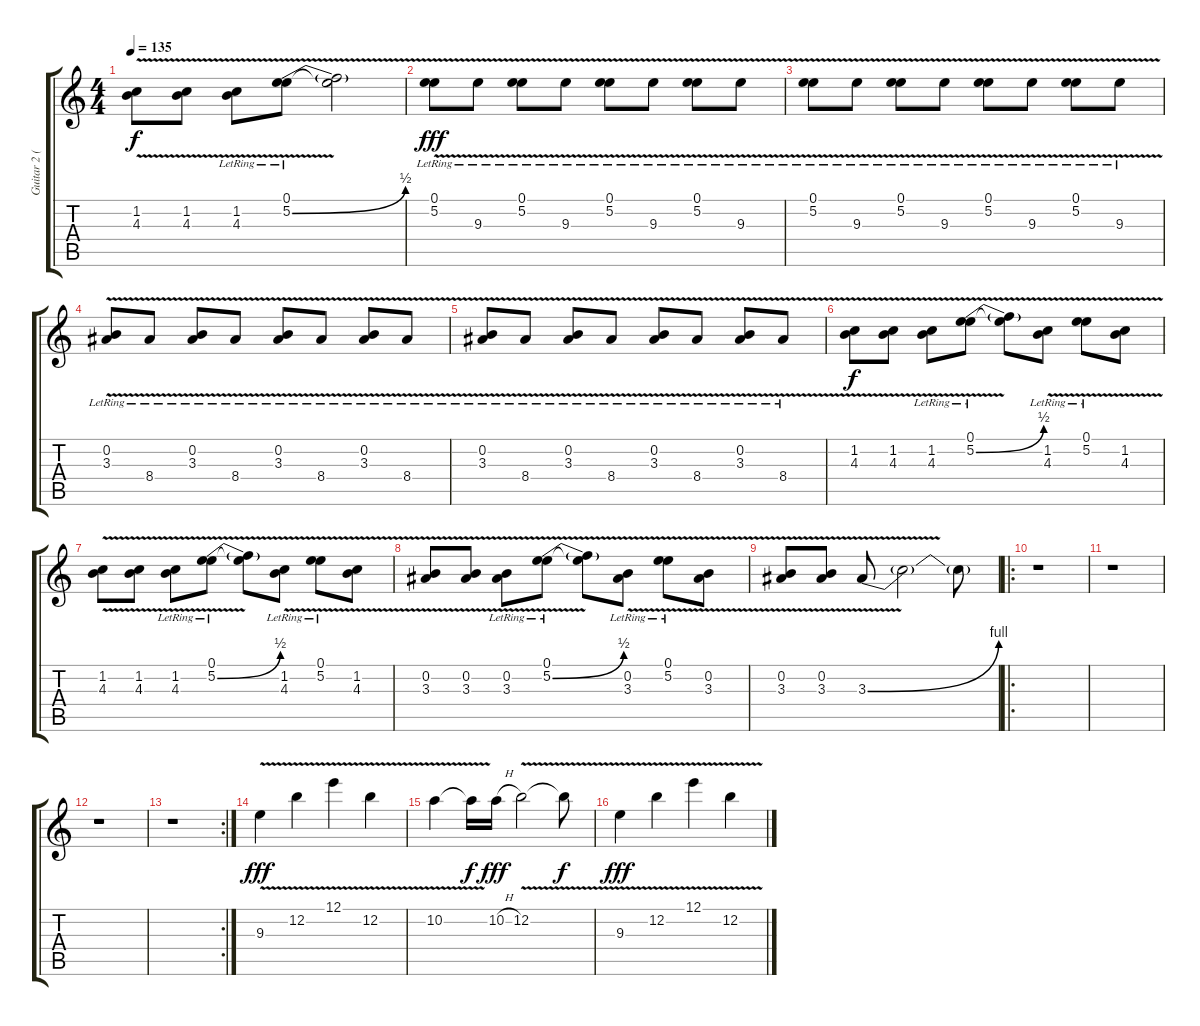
\track ("Guitar 2 (John 5)" "Guitar 2 (") {instrument overdrivenguitar}
\staff {score tabs}
\tuning (E4 B3 G3 D3 A2 E2) {hide}
\ts (4 4)
\tempo 135
\clef g2
\ks c
(1.2 4.3{v}).8{dy f} (1.2 4.3{v}).8 (1.2 4.3{v lr}).8 (0.1{lr} 5.2{be (bend 0 0 60 2) v}).8 (0.1{t} 5.2{t}).2 |
(0.1{v lr} 5.2{lr}).8{dy fff} 9.3{v lr}.8 (0.1{lr} 5.2{v lr}).8 9.3{v lr}.8 (0.1{lr} 5.2{v lr}).8 9.3{v lr}.8 (0.1{lr} 5.2{v lr}).8 9.3{v lr}.8 |
(0.1{v lr} 5.2{lr}).8 9.3{v lr}.8 (0.1{lr} 5.2{v lr}).8 9.3{v lr}.8 (0.1{lr} 5.2{v lr}).8 9.3{v lr}.8 (0.1 5.2{v lr}).8 9.3{v lr}.8 |
(0.2{lr} 3.3{v lr}).8 8.4{v lr}.8 (0.2{lr} 3.3{v lr}).8 8.4{v lr}.8 (0.2{lr} 3.3{v lr}).8 8.4{v lr}.8 (0.2{lr} 3.3{v lr}).8 8.4{v lr}.8 |
(0.2{lr} 3.3{v lr}).8 8.4{v lr}.8 (0.2{lr} 3.3{v lr}).8 8.4{v lr}.8 (0.2{lr} 3.3{v lr}).8 8.4{v lr}.8 (0.2{lr} 3.3{v lr}).8 8.4{v lr}.8 |
(1.2 4.3{v}).8{dy f} (1.2 4.3{v}).8 (1.2 4.3{v lr}).8 (0.1{lr} 5.2{be (bend 0 0 60 2) v}).8 (0.1{t} 5.2{t}).8 (1.2 4.3{v lr}).8 (0.1{lr} 5.2{v}).8 (1.2 4.3{v}).8 |
(1.2 4.3{v}).8 (1.2 4.3{v}).8 (1.2 4.3{v lr}).8 (0.1{lr} 5.2{be (bend 0 0 60 2) v}).8 (0.1{t} 5.2{t}).8 (1.2 4.3{v lr}).8 (0.1{lr} 5.2{v}).8 (1.2 4.3{v}).8 |
(0.2 3.3{v}).8 (0.2 3.3{v}).8 (0.2 3.3{v lr}).8 (0.1{lr} 5.2{be (bend 0 0 60 2) v}).8 (0.1{t} 5.2{t}).8 (0.2 3.3{v lr}).8 (0.1{lr} 5.2{v}).8 (0.2 3.3{v}).8 |
(0.2 3.3{v}).8 (0.2 3.3{v}).8 3.3{be (bend 0 0 60 4) v}.8 3.3{t}.2 3.3{t}.8 |
\ro
r.1 |
r.1 |
r.1 |
\rc 2
r.1 |
9.3{v}.4{dy fff instrument pad6metallic} 12.2{v}.4 12.1{v}.4 12.2{v}.4 |
10.2{v}.4 10.2{t}.16{dy f} 10.2{h}.16{dy fff} 12.2{v}.2 12.2{t}.8{dy f} |
9.3{v}.4{dy fff instrument pad6metallic} 12.2{v}.4 12.1{v}.4 12.2{v}.4
